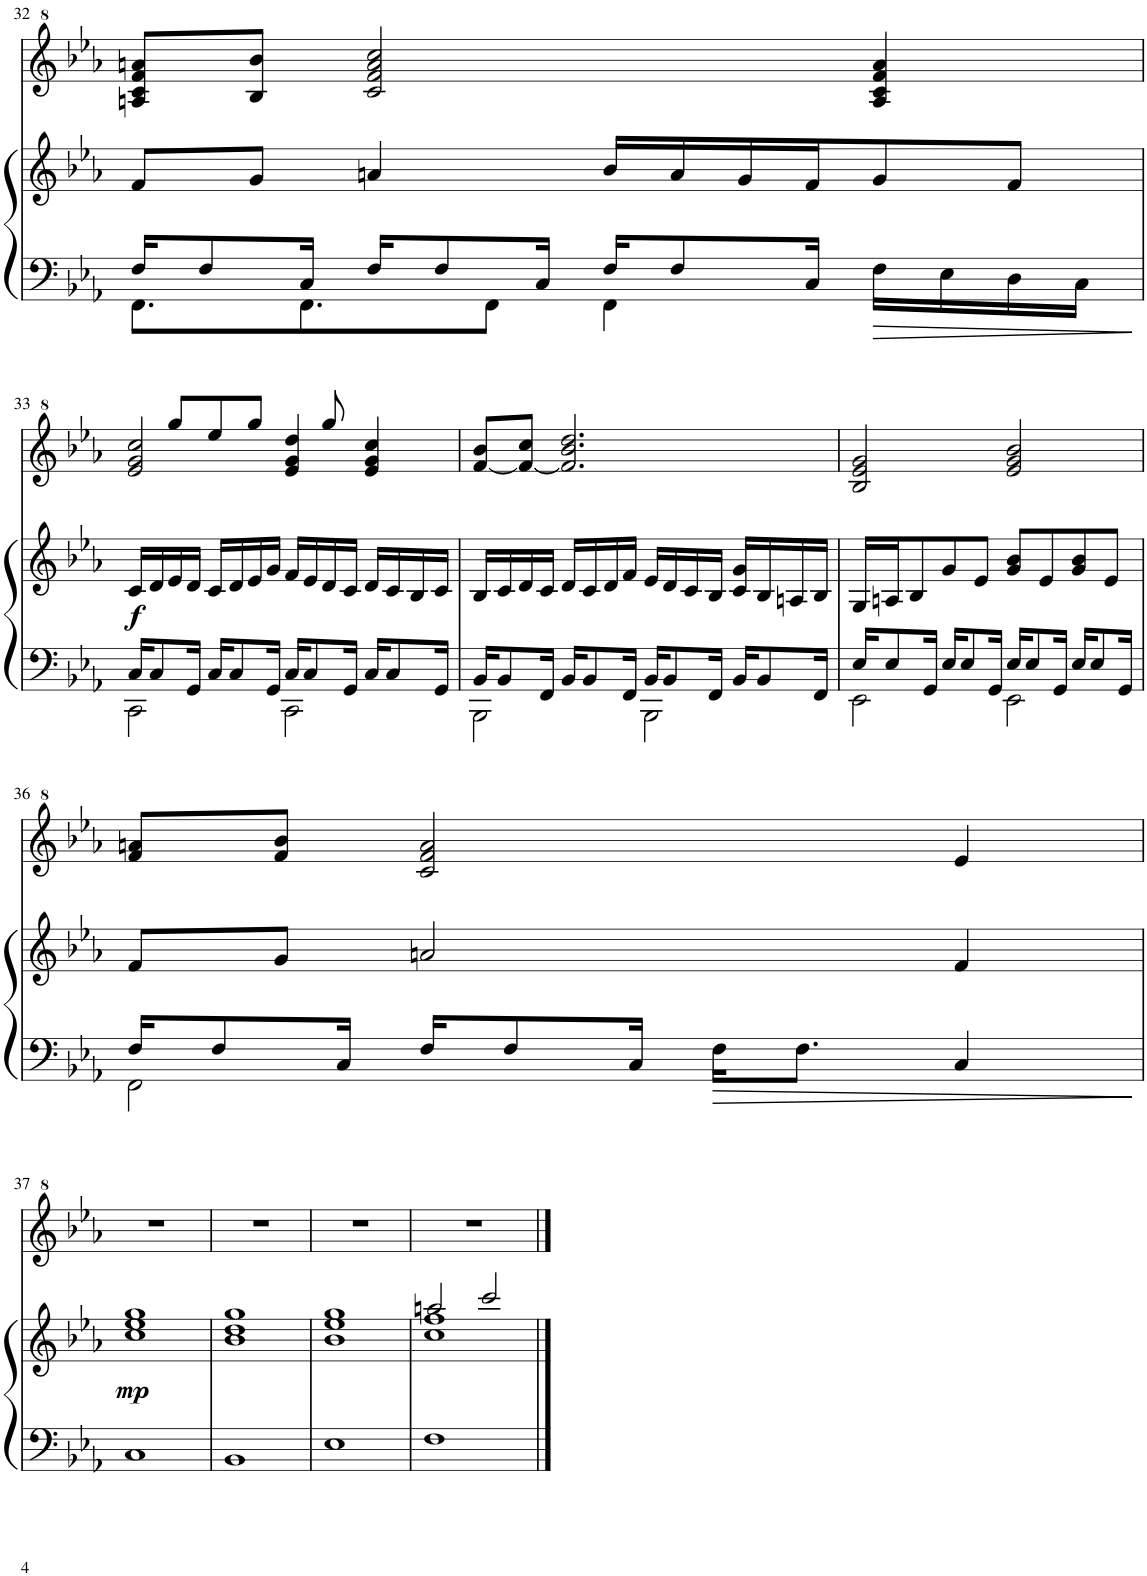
**kern	**kern	**kern	**dynam
*part1	*part1	*part1	*part1
*staff3	*staff2	*staff1	*staff1/2/3
*I"Klavier	*	*	*
*I'Klav.	*	*	*
!!LO:PB:g=z
*clefF4	*clefG2	*clefG^2	*
*k[b-e-a-]	*k[b-e-a-]	*k[b-e-a-]	*
=32	=32	=32	=32
*^	*	*	*
8.FF\L	16F/KL	8f/L	8an/ 8cc/ 8ff/ 8aan/L	.
.	8F/	.	.	.
.	.	8g/J	8b-/ 8bb-/J	.
8.FF\	16C/Jk	.	.	.
.	16F/KL	4an/	2cc/ 2ff/ 2aa/ 2ccc/	.
.	8F/	.	.	.
8FF\J	.	.	.	.
.	16C/Jk	.	.	.
4FF\	16F/KL	16b-/LL	.	.
.	8F/	16a/	.	.
.	.	16g/	.	.
.	16C/Jk	16f/J	.	.
4ryy	16F\LL	8g/	4a/ 4cc/ 4ff/ 4aa/	.
.	16E-\	.	.	.
.	16D\	8f/J	.	.
.	16C\JJ	.	.	.
!!LO:LB:g=z
=33	=33	=33	=33	=33
*	*	*	*^	*
!	!	!	!	!	!LO:DY:b=2
2CC\	16C/KL	16c/LL	2ee-/ 2gg/ 2ccc/	8ryy	f
.	8C/	16d/	.	.	.
.	.	16e-/	.	8ggg/L	.
.	16GG/Jk	16d/JJ	.	.	.
.	16C/KL	16c/LL	.	8eee-/	.
.	8C/	16d/	.	.	.
.	.	16e-/	.	8ggg/J	.
.	16GG/Jk	16g/JJ	.	.	.
2CC\	16C/KL	16f/LL	4ee-/ 4gg/ 4ddd/	8ryy	.
.	8C/	16e-/	.	.	.
.	.	16d/	.	8ggg/	.
.	16GG/Jk	16c/JJ	.	.	.
.	16C/KL	16d/LL	4ee-/ 4gg/ 4ccc/	4ryy	.
.	8C/	16c/	.	.	.
.	.	16B-/	.	.	.
.	16GG/Jk	16c/JJ	.	.	.
*	*	*	*v	*v	*
=34	=34	=34	=34	=34
2BBB-\	16BB-/KL	16B-/LL	[8ff/ 8bb-/L	.
.	8BB-/	16c/	.	.
.	.	16d/	8ff/_ 8ccc/J	.
.	16FF/Jk	16c/JJ	.	.
.	16BB-/KL	16d/LL	2.ff/] 2.bb-/ 2.ddd/	.
.	8BB-/	16c/	.	.
.	.	16d/	.	.
.	16FF/Jk	16f/JJ	.	.
2BBB-\	16BB-/KL	16e-/LL	.	.
.	8BB-/	16d/	.	.
.	.	16c/	.	.
.	16FF/Jk	16B-/JJ	.	.
.	16BB-/KL	16c/ 16g/LL	.	.
.	8BB-/	16B-/	.	.
.	.	16An/	.	.
.	16FF/Jk	16B-/JJ	.	.
=35	=35	=35	=35	=35
2EE-\	16E-/KL	16G/LL	2b-/ 2ee-/ 2gg/	.
.	8E-/	16An/J	.	.
.	.	8B-/	.	.
.	16GG/Jk	.	.	.
.	16E-/KL	8g/	.	.
.	8E-/	.	.	.
.	.	8e-/J	.	.
.	16GG/Jk	.	.	.
2EE-\	16E-/KL	8g/ 8b-/L	2ee-/ 2gg/ 2bb-/	.
.	8E-/	.	.	.
.	.	8e-/	.	.
.	16GG/Jk	.	.	.
.	16E-/KL	8g/ 8b-/	.	.
.	8E-/	.	.	.
.	.	8e-/J	.	.
.	16GG/Jk	.	.	.
!!LO:LB:g=z
=36	=36	=36	=36	=36
2FF\	16F/KL	8f/L	8ff/ 8aan/L	.
.	8F/	.	.	.
.	.	8g/J	8ff/ 8bb-/J	.
.	16C/Jk	.	.	.
.	16F/KL	2an/	2cc/ 2ff/ 2aa/	.
.	8F/	.	.	.
.	16C/Jk	.	.	.
2ryy	16F\KL	.	.	.
.	8.F\J	.	.	.
.	4C/	4f/	4ee-/	.
!!LO:LB:g=z
=37	=37	=37	=37	=37
!	!	!	!	!LO:DY:b=2
*v	*v	*	*	*
1C	1cc 1ee- 1gg	1r	mp
=38	=38	=38	=38
1BB-	1b- 1dd 1gg	1r	.
=39	=39	=39	=39
1E-	1b- 1ee- 1gg	1r	.
=40	=40	=40	=40
*	*^	*	*
1F	2aan/	1cc 1ff	1r	.
.	2ccc/	.	.	.
*	*v	*v	*	*
==	==	==	==
*-	*-	*-	*-
